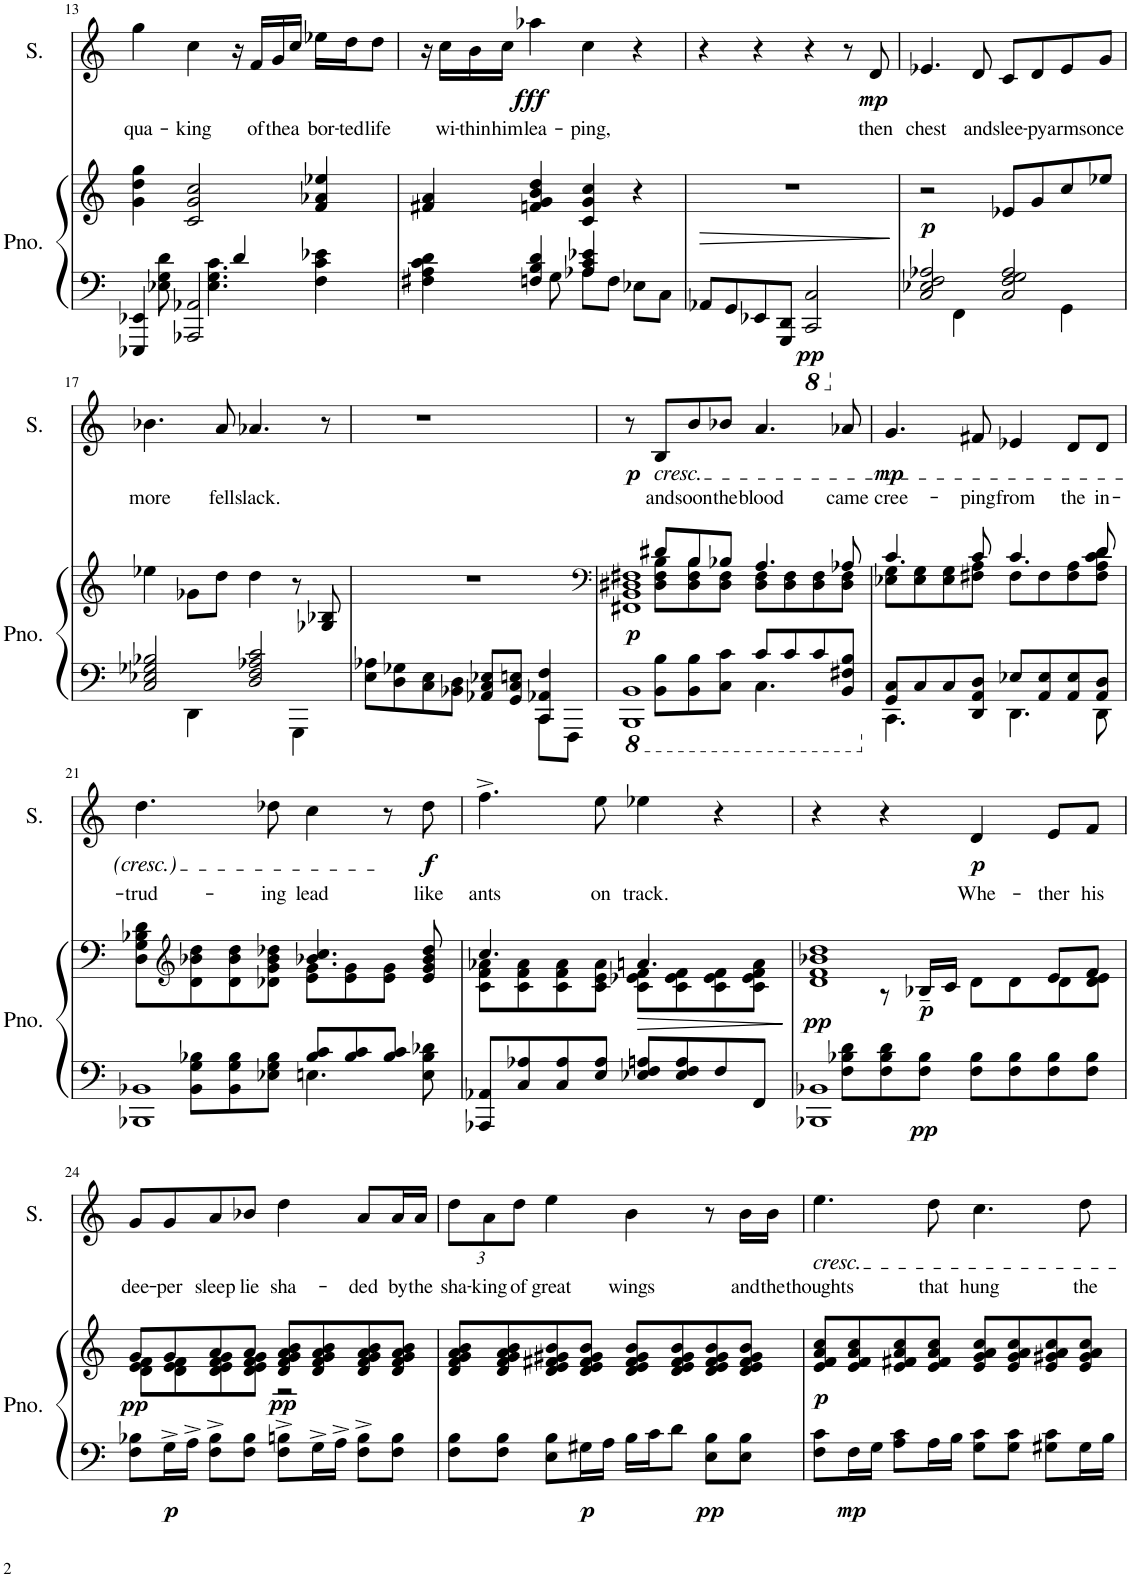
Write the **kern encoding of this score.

**kern	**kern	**dynam	**kern	**text	**dynam
*part2	*part2	*part2	*part1	*part1	*part1
*staff3	*staff2	*staff2/3	*staff1	*staff1	*staff1
*I"Piano	*	*	*I"Soprano	*	*
*I'Pno.	*	*	*I'S.	*	*
!!LO:PB:g=z
*clefF4	*clefG2	*	*clefG2	*	*
*k[]	*k[]	*	*k[]	*	*
*M4/4	*M4/4	*	*M4/4	*	*
=13	=13	=13	=13	=13	=13
*^	*	*	*	*	*
*	*^	*	*	*	*	*
!	!	!	!	!	!	!LO:LY:b	!
4EEE-X/ 4EE-X/	8ryy	2ryy	4g\ 4dd\ 4gg\	.	4gg\	qua-	.
.	8E-X\ 8G\ 8d\	.	.	.	.	.	.
!	!	!	!	!	!	!LO:LY:b	!
2AAA-X/ 2AA-X/	8ryy	.	2c/ 2g/ 2cc/	.	4cc\	-king	.
.	4.E-\ 4.G\ 4.c\	.	.	.	.	.	.
.	.	4d/	.	.	16r	.	.
!	!	!	!	!	!	!LO:LY:b	!
.	.	.	.	.	16f/LL	of	.
!	!	!	!	!	!	!LO:LY:b	!
.	.	.	.	.	16g/	the	.
!	!	!	!	!	!	!LO:LY:b	!
.	.	.	.	.	16cc/JJ	a	.
!	!	!	!	!	!	!LO:LY:b	!
4F\ 4c\ 4e-X\	4ryy	4ryy	4f/ 4a-X/ 4ee-X/	.	16ee-X\LL	bor-	.
!	!	!	!	!	!	!LO:LY:b	!
.	.	.	.	.	16dd\J	-ted	.
!	!	!	!	!	!	!LO:LY:b	!
.	.	.	.	.	8dd\J	life	.
*	*v	*v	*	*	*	*	*
=14	=14	=14	=14	=14	=14	=14
4F#X\ 4A\ 4c\ 4d\	4.ryy	4f#X/ 4a/	.	16r	.	.
!	!	!	!	!	!LO:LY:b	!
.	.	.	.	16cc\LL	wi-	.
!	!	!	!	!	!LO:LY:b	!
.	.	.	.	16b\	-thin	.
!	!	!	!	!	!LO:LY:b	!
.	.	.	.	16cc\JJ	him	.
!	!	!	!	!	!LO:LY:b	!LO:DY:b
4Fn/ 4B/ 4d/	.	4fn/ 4g/ 4b/ 4dd/	.	4aa-X\	lea-	fff
.	8G\	.	.	.	.	.
!	!	!	!	!	!LO:LY:b	!
4A-X/ 4c/ 4e-X/	8A-\L	4c/ 4g/ 4cc/	.	4cc\	-ping,	.
.	8F\J	.	.	.	.	.
8E-X\L	4ryy	4r	.	4r	.	.
8C\J	.	.	.	.	.	.
*v	*v	*	*	*	*	*
=15	=15	=15	=15	=15	=15
!	!	!LO:HP:b	!	!	!
8AA-X/L	1r	>	4r	.	.
8GG/	.	.	.	.	.
8EE-X/	.	.	4r	.	.
8GGG/ 8DD/J	.	.	.	.	.
*8ba	*	*	*	*	*
!	!	!LO:DY:b=2	!	!	!
2CCC/ 2CC/	.	pp	4r	.	.
.	.	.	8r	.	.
!	!	!	!	!LO:LY:b	!LO:DY:b
.	.	.	8d/	then	mp
.	.	]	.	.	.
=16	=16	=16	=16	=16	=16
*X8ba	*	*	*	*	*
*^	*	*	*	*	*
!	!	!	!LO:DY:a=2	!	!LO:LY:b	!
2C/ 2E-X/ 2F/ 2A-X/	4ryy	2r	p	4.e-X/	chest	.
.	4FF\	.	.	.	.	.
!	!	!	!	!	!LO:LY:b	!
.	.	.	.	8d/	and	.
!	!	!	!	!	!LO:LY:b	!
2C/ 2F/ 2G/ 2A-/	4ryy	8e-X/L	.	8c/L	slee-	.
!	!	!	!	!	!LO:LY:b	!
.	.	8g/	.	8d/	-py	.
!	!	!	!	!	!LO:LY:b	!
.	4GG\	8cc/	.	8e-/	arms	.
!	!	!	!	!	!LO:LY:b	!
.	.	8ee-X/J	.	8g/J	once	.
!!LO:LB:g=z
=17	=17	=17	=17	=17	=17	=17
!	!	!	!	!	!LO:LY:b	!
2C/ 2E-X/ 2G-X/ 2B-X/	4ryy	4ee-X\	.	4.b-X\	more	.
.	4DD\	8g-X\L	.	.	.	.
!	!	!	!	!	!LO:LY:b	!
.	.	8dd\J	.	8a/	fell	.
!	!	!	!	!	!LO:LY:b	!
2D/ 2F/ 2A-X/ 2c/	4ryy	4dd\	.	4.a-X/	slack.	.
.	4GGG\	8r	.	.	.	.
.	.	8G-X/ 8B-X/	.	8r	.	.
=18	=18	=18	=18	=18	=18	=18
8E\ 8A-X\L	2.ryy	1r	.	1r	.	.
8D\ 8G-X\	.	.	.	.	.	.
8C\ 8E\	.	.	.	.	.	.
8BB-X\ 8D\J	.	.	.	.	.	.
8AA-X/ 8C/ 8E-X/L	.	.	.	.	.	.
8GG/ 8C/ 8En/J	.	.	.	.	.	.
4CC/ 4AA-X/ 4F/	8CC\L	.	.	.	.	.
.	8FFF\J	.	.	.	.	.
*v	*v	*	*	*	*	*
=19	=19	=19	=19	=19	=19
*	*clefF4	*	*	*	*
*8ba	*	*	*	*	*
*^	*^	*	*	*	*
*	*^	*	*^	*	*	*	*
!	!	!	!	!	!	!LO:DY:b	!	!	!LO:DY:b
1BBBB 1BBB	8ryy	2ryy	1FF#X 1BB 1D#X 1F#X	8ryy	8ryy	p	8r	.	p
!	!	!	!	!	!	!	!LO:TX:b:i:t=cresc.	!	!
!	!	!	!	!	!	!	!	!LO:LY:b	!
.	8BBB\ 8BB\L	.	.	8D#\ 8F#\ 8B\L	8d#X/L	.	8B/L	and	.
!	!	!	!	!	!	!	!	!LO:LY:b	!
.	8BBB\ 8BB\	.	.	8D#\ 8F#\ 8B\	8B/	.	8b/	soon	.
!	!	!	!	!	!	!	!	!LO:LY:b	!
.	8CC\ 8C\J	.	.	8D#\ 8F#\J	8B-X/J	.	8b-X/J	the	.
!	!	!	!	!	!	!	!	!LO:LY:b	!
.	8C/L	4.CC\	.	8D#\ 8F#\L	4.A/	.	4.a/	blood	.
.	8C/	.	.	8D#\ 8F#\	.	.	.	.	.
.	8C/	.	.	8D#\ 8F#\	.	.	.	.	.
*X8ba	*	*	*	*	*	*	*	*	*
!	!	!	!	!	!	!	!	!LO:LY:b	!
.	8BBB/ 8FF#X/ 8BB/J	8ryy	.	8D#\ 8F#\J	8A-X/	.	8a-X/	came	.
=20	=20	=20	=20	=20	=20	=20	=20	=20	=20
!	!	!	!	!	!	!	!	!LO:LY:b	!LO:DY:b
*	*v	*v	*	*	*	*	*	*	*
*	*	*	*v	*v	*	*	*	*
8GG/ 8C/L	4.CC\	8E-X\ 8G\L	4.c/	.	4.g/	cree-	mp
8C/	.	8E-\ 8G\	.	.	.	.	.
8C/	.	8E-\ 8G\	.	.	.	.	.
!	!	!	!	!	!	!LO:LY:b	!
8DD/ 8AA/ 8D/J	8ryy	8F#X\ 8A\J	8c/	.	8f#X/	-ping	.
!	!	!	!	!	!	!LO:LY:b	!
8E-X/L	4.DD\	8F#\L	4.c/	.	4e-X/	from	.
8AA/ 8E-/	.	8F#\	.	.	.	.	.
!	!	!	!	!	!	!LO:LY:b	!
8AA/ 8E-/	.	8F#\ 8A\	.	.	8d/L	the	.
!	!	!	!	!	!	!LO:LY:b	!
8AA/ 8D/J	8DD\	8F#\ 8A\ 8c\ 8d\J	8d/	.	8d/J	in-	.
!!LO:LB:g=z
=21	=21	=21	=21	=21	=21	=21	=21
*	*^	*	*	*	*	*	*
!	!	!	!	!	!	!	!LO:LY:b	!
1BBB-X 1BB-X	8ryy	2ryy	8D\ 8G\ 8B-X\ 8d\L	2ryy	.	4.dd\	-trud-	.
*	*	*	*clefG2	*	*	*	*	*
.	8BB-\ 8G\ 8B-X\L	.	8d\ 8b-X\ 8dd\	.	.	.	.	.
.	8BB-\ 8G\ 8B-\	.	8d\ 8b-\ 8dd\	.	.	.	.	.
!	!	!	!	!	!	!	!LO:LY:b	!
.	8E-X\ 8G\ 8B-\J	.	8d-X\ 8g\ 8b-\ 8dd-X\J	.	.	8dd-X\	-ing	.
!	!	!	!	!	!	!	!LO:LY:b	!
.	4.En\	8B-/ 8c/L	4.b-X/ 4.cc/	8e\ 8g\L	.	4cc\	lead	.
.	.	8B-/ 8c/	.	8e\ 8g\	.	.	.	.
.	.	8B-/ 8c/J	.	8e\ 8g\J	.	8r	.	.
!	!	!	!	!	!	!	!LO:LY:b	!LO:DY:b
.	8E\ 8B-\ 8d-X\	8ryy	8e/ 8g/ 8b-/ 8dd-/	8ryy	.	8dd-\	like	f
=22	=22	=22	=22	=22	=22	=22	=22	=22
!	!	!	!	!	!	!	!LO:LY:b	!
*v	*v	*v	*	*	*	*	*	*
8AAA-X/ 8AA-X/L	8c\ 8f\ 8a-X\L	4.cc/	.	4.ff^\	ants	.
8C/ 8A-X/	8c\ 8f\ 8a-\	.	.	.	.	.
8C/ 8A-/	8c\ 8f\ 8a-\	.	.	.	.	.
!	!	!	!	!	!LO:LY:b	!
8E/ 8A-/J	8c\ 8e\ 8a-\J	8ryy	.	8ee\	on	.
!	!	!	!LO:HP:b	!	!LO:LY:b	!
8E-X/ 8F/ 8An/L	8c\ 8e-X\ 8f\L	4.an/	>	4ee-X\	track.	.
8E-/ 8F/ 8A/	8c\ 8e-\ 8f\	.	.	.	.	.
8F/	8c\ 8e-\ 8f\	.	.	4r	.	.
8FF/J	8c\ 8e-\ 8f\ 8a\J	8ryy	.	.	.	.
*	*v	*v	*	*	*	*
.	.	]	.	.	.
=23	=23	=23	=23	=23	=23
*^	*^	*	*	*	*
*	*	*	*^	*	*	*	*
!	!	!	!	!	!LO:DY:b	!	!	!
1BBB-X 1BB-X	8ryy	1d 1f 1b-X 1dd	4ryy	2.ryy	pp	4r	.	.
.	8F\ 8B-X\ 8d\L	.	.	.	.	.	.	.
.	8F\ 8B-\ 8d\	.	8r	.	.	4r	.	.
!	!	!	!	!	!LO:DY:b=2	!	!	!
!	!	!	!	!	!LO:DY:n=1:b	!	!	!
.	8F\ 8B-\J	.	16B-X~</LL	.	pp p	.	.	.
.	.	.	16c/JJ	.	.	.	.	.
!	!	!	!	!	!	!	!LO:LY:b	!LO:DY:b
.	8F\ 8B-\L	.	8d\L	.	.	4d/	Whe-	p
.	8F\ 8B-\	.	8d\	.	.	.	.	.
!	!	!	!	!	!	!	!LO:LY:b	!
.	8F\ 8B-\	.	8d\	8e/L	.	8e/L	-ther	.
!	!	!	!	!	!	!	!LO:LY:b	!
.	8F\ 8B-\J	.	8d\ 8e\J	8f/J	.	8f/J	his	.
!!LO:LB:g=z
=24	=24	=24	=24	=24	=24	=24	=24	=24
!	!	!	!	!	!LO:DY:b	!	!LO:LY:b	!
*v	*v	*	*	*	*	*	*	*
*	*	*v	*v	*	*	*	*
8F\ 8B-X\L	8d\ 8e\ 8f\L	8g/L	pp	8g/L	dee-	.
!	!	!	!LO:DY:b=2	!	!LO:LY:b	!
16G^\L	8d\ 8e\ 8f\	8g/	p	8g/	-per	.
16A^\JJ	.	.	.	.	.	.
!	!	!	!	!	!LO:LY:b	!
8F\^ 8B-\^L	8d\ 8e\ 8f\ 8g\	8a/	.	8a/	sleep	.
!	!	!	!	!	!LO:LY:b	!
8F\ 8B-\J	8d\ 8e\ 8f\ 8g\J	8a/J	.	8b-X/J	lie	.
!	!	!	!LO:DY:b	!	!LO:LY:b	!
8F\^ 8Bn\^L	8d/ 8f/ 8g/ 8a/ 8b/L	2r	pp	4dd\	sha-	.
16G^\L	8d/ 8f/ 8g/ 8a/ 8b/	.	.	.	.	.
16A^\JJ	.	.	.	.	.	.
!	!	!	!	!	!LO:LY:b	!
8F\^ 8B\^L	8d/ 8f/ 8g/ 8a/ 8b/	.	.	8a/L	-ded	.
!	!	!	!	!	!LO:LY:b	!
8F\ 8B\J	8d/ 8f/ 8g/ 8a/ 8b/J	.	.	16a/L	by	.
!	!	!	!	!	!LO:LY:b	!
.	.	.	.	16a/JJ	the	.
*	*v	*v	*	*	*	*
=25	=25	=25	=25	=25	=25
*	*	*	*Xbrackettup	*	*
!	!	!	!	!LO:LY:b	!
8F\ 8B\L	8d/ 8f/ 8g/ 8a/ 8b/L	.	12dd\L	sha-	.
!	!	!	!	!LO:LY:b	!
.	.	.	12a\	-king	.
8F\ 8B\J	8d/ 8f/ 8g/ 8a/ 8b/	.	.	.	.
!	!	!	!	!LO:LY:b	!
.	.	.	12dd\J	of	.
!	!	!	!	!LO:LY:b	!
8E\ 8B\L	8d/ 8e/ 8f#X/ 8g#X/ 8b/	.	4ee\	great	.
!	!	!LO:DY:b=2	!	!	!
16G#X\L	8d/ 8e/ 8f#/ 8g#/ 8b/J	p	.	.	.
16A\JJ	.	.	.	.	.
!	!	!	!	!LO:LY:b	!
16B\LL	8d/ 8e/ 8f#/ 8g#/ 8b/L	.	4b\	wings	.
16c\J	.	.	.	.	.
8d\J	8d/ 8e/ 8f#/ 8g#/ 8b/	.	.	.	.
!	!	!LO:DY:b=2	!	!	!
8E\ 8B\L	8d/ 8e/ 8f#/ 8g#/ 8b/	pp	8r	.	.
!	!	!	!	!LO:LY:b	!
8E\ 8B\J	8d/ 8e/ 8f#/ 8g#/ 8b/J	.	16b\LL	and	.
!	!	!	!	!LO:LY:b	!
.	.	.	16b\JJ	the	.
=26	=26	=26	=26	=26	=26
!	!	!	!LO:TX:b:i:t=cresc.	!	!
!	!	!LO:DY:b	!	!LO:LY:b	!
8F\ 8c\L	8e/ 8f/ 8a/ 8cc/L	p	4.ee\	thoughts	.
!	!	!LO:DY:b=2	!	!	!
16F\L	8e/ 8f/ 8a/ 8cc/	mp	.	.	.
16G\JJ	.	.	.	.	.
8A\ 8c\L	8e/ 8f#X/ 8a/ 8cc/	.	.	.	.
!	!	!	!	!LO:LY:b	!
16A\L	8e/ 8f#/ 8a/ 8cc/J	.	8dd\	that	.
16B\JJ	.	.	.	.	.
!	!	!	!	!LO:LY:b	!
8G\ 8c\L	8e/ 8g/ 8a/ 8cc/L	.	4.cc\	hung	.
8G\ 8c\J	8e/ 8g/ 8a/ 8cc/	.	.	.	.
8G#X\ 8c\L	8e/ 8g#X/ 8a/ 8cc/	.	.	.	.
!	!	!	!	!LO:LY:b	!
16G#\L	8e/ 8g#/ 8a/ 8cc/J	.	8dd\	the	.
16B\JJ	.	.	.	.	.
=	=	=	=	=	=
*-	*-	*-	*-	*-	*-
